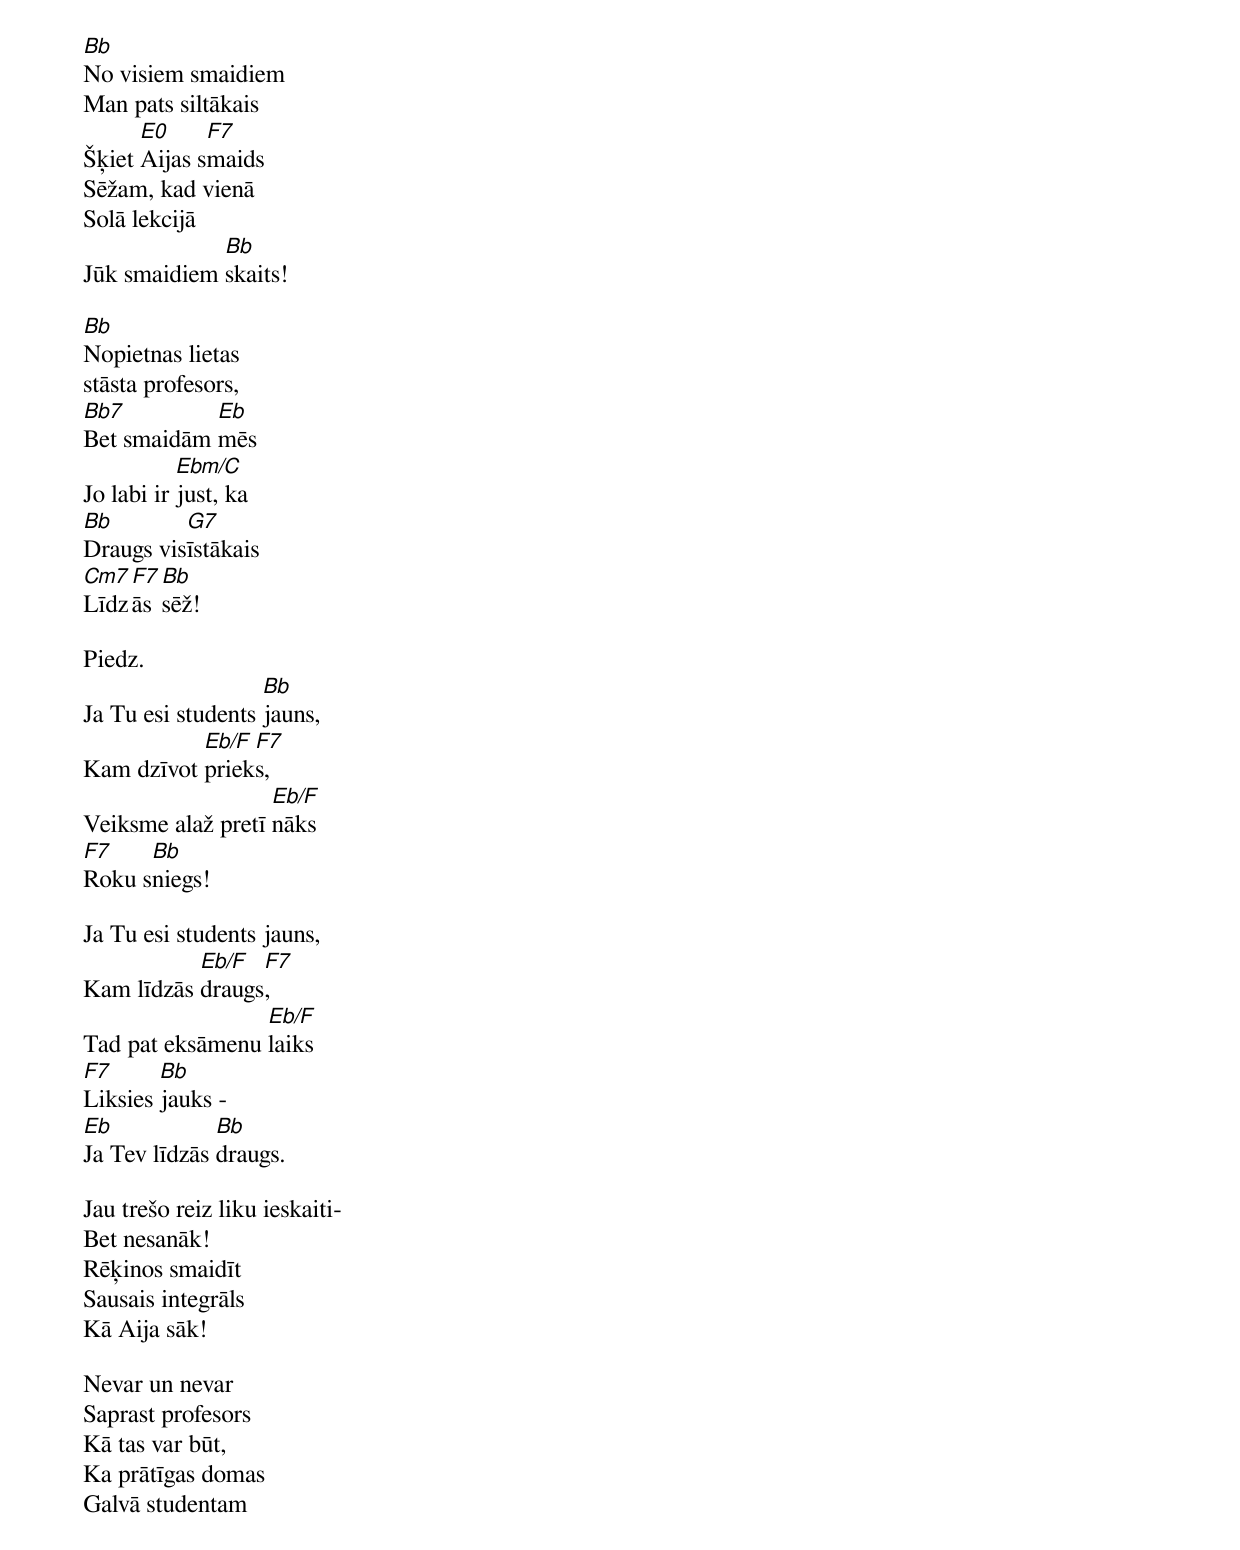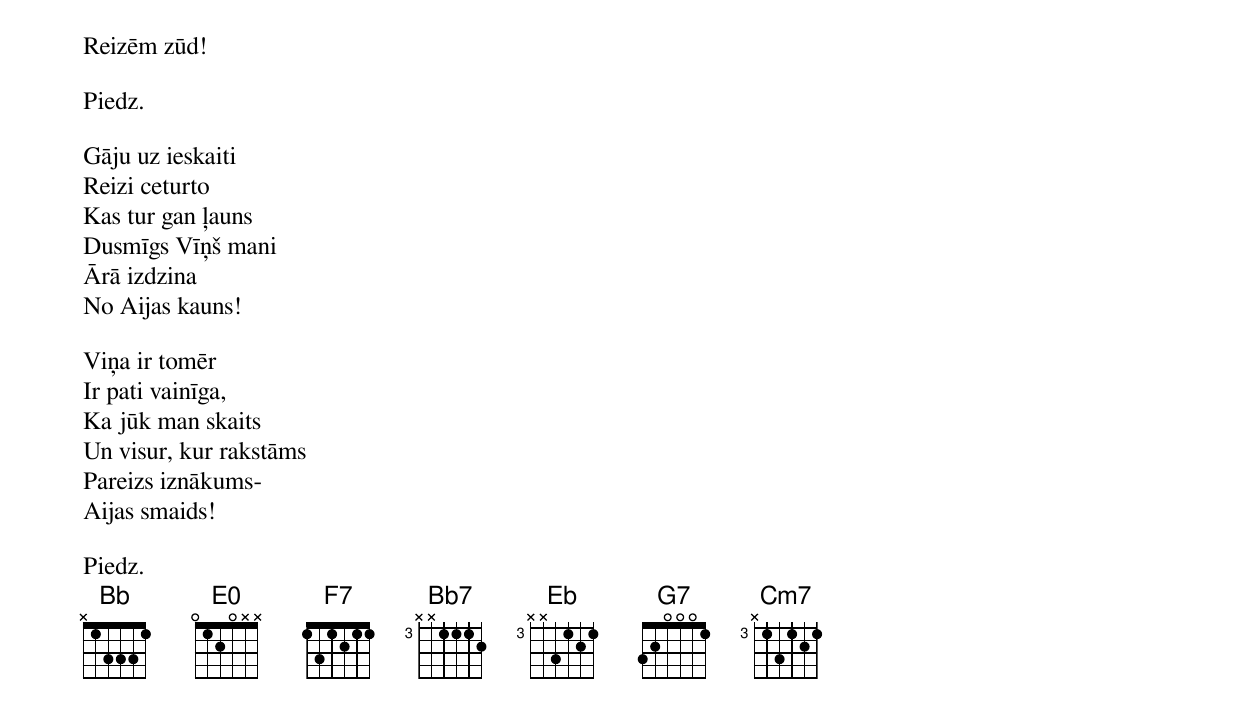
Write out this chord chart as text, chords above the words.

Bb
No visiem smaidiem
Man pats siltākais
      E0     F7
Šķiet Aijas smaids
Sēžam, kad vienā
Solā lekcijā
             Bb
Jūk smaidiem skaits!

Bb
Nopietnas lietas
stāsta profesors,
Bb7         Eb
Bet smaidām mēs
           Ebm/C
Jo labi ir just, ka
Bb        G7
Draugs visīstākais
Cm7 F7 Bb
Līdzās sēž!

Piedz.
                   Bb
Ja Tu esi students jauns,
           Eb/F F7
Kam dzīvot prieks,
                   Eb/F
Veiksme alaž pretī nāks
F7    Bb
Roku sniegs!

Ja Tu esi students jauns,
           Eb/F  F7
Kam līdzās draugs,
                 Eb/F
Tad pat eksāmenu laiks
F7      Bb
Liksies jauks -
Eb            Bb
Ja Tev līdzās draugs.

Jau trešo reiz liku ieskaiti-
Bet nesanāk!
Rēķinos smaidīt
Sausais integrāls
Kā Aija sāk!

Nevar un nevar
Saprast profesors
Kā tas var būt,
Ka prātīgas domas
Galvā studentam
Reizēm zūd!

Piedz.

Gāju uz ieskaiti
Reizi ceturto
Kas tur gan ļauns
Dusmīgs Vīņš mani
Ārā izdzina
No Aijas kauns!

Viņa ir tomēr
Ir pati vainīga,
Ka jūk man skaits
Un visur, kur rakstāms
Pareizs iznākums-
Aijas smaids!

Piedz.
